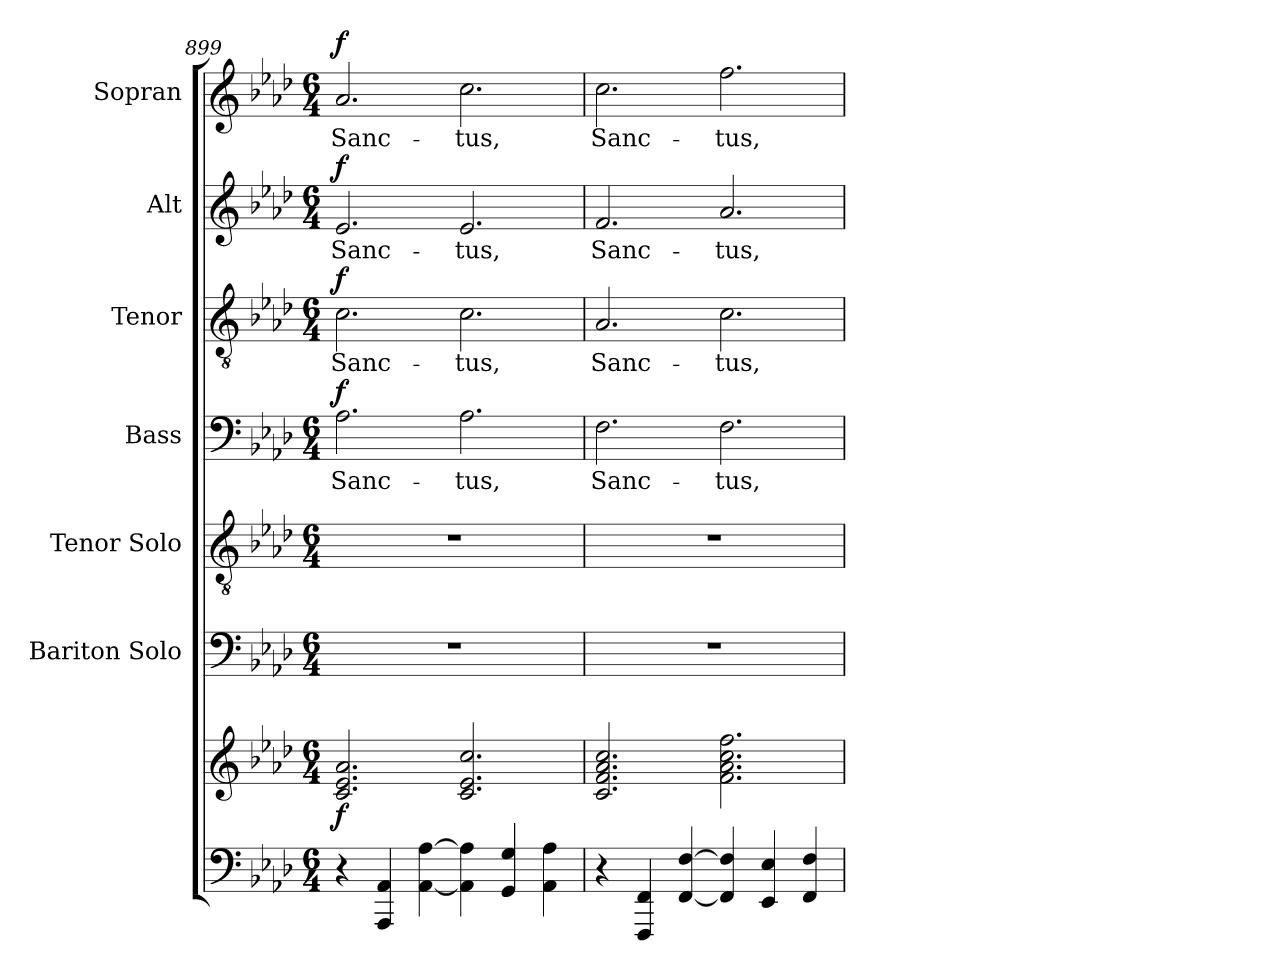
**kern	**kern	**dynam	**kern	**kern	**kern	**text	**dynam	**kern	**text	**dynam	**kern	**text	**dynam	**kern	**text	**dynam
*part7	*part7	*part7	*part6	*part5	*part4	*part4	*part4	*part3	*part3	*part3	*part2	*part2	*part2	*part1	*part1	*part1
*staff8	*staff7	*staff7/8	*staff6	*staff5	*staff4	*staff4	*staff4	*staff3	*staff3	*staff3	*staff2	*staff2	*staff2	*staff1	*staff1	*staff1
*	*	*	*I"Bariton Solo	*I"Tenor Solo	*I"Bass	*	*	*I"Tenor	*	*	*I"Alt	*	*	*I"Sopran	*	*
*	*	*	*	*	*I'B.	*	*	*I'T.	*	*	*I'A.	*	*	*I'S.	*	*
*clefF4	*clefG2	*	*clefF4	*clefGv2	*clefF4	*	*	*clefGv2	*	*	*clefG2	*	*	*clefG2	*	*
*k[b-e-a-d-]	*k[b-e-a-d-]	*	*k[b-e-a-d-]	*k[b-e-a-d-]	*k[b-e-a-d-]	*	*	*k[b-e-a-d-]	*	*	*k[b-e-a-d-]	*	*	*k[b-e-a-d-]	*	*
*A-:	*A-:	*	*A-:	*A-:	*A-:	*	*	*A-:	*	*	*A-:	*	*	*A-:	*	*
*M6/4	*M6/4	*	*M6/4	*M6/4	*M6/4	*	*	*M6/4	*	*	*M6/4	*	*	*M6/4	*	*
=899	=899	=899	=899	=899	=899	=899	=899	=899	=899	=899	=899	=899	=899	=899	=899	=899
!	!	!LO:DY:b	!	!	!	!LO:LY:b	!LO:DY:a	!	!LO:LY:b	!LO:DY:a	!	!LO:LY:b	!LO:DY:a	!	!LO:LY:b	!LO:DY:a
4r	2.c/ 2.e-/ 2.a-/	f	1.r	1.r	2.A-\	Sanc-	f	2.c\	Sanc-	f	2.e-/	Sanc-	f	2.a-/	Sanc-	f
4AAA-/ 4AA-/	.	.	.	.	.	.	.	.	.	.	.	.	.	.	.	.
[4AA-\ [4A-\	.	.	.	.	.	.	.	.	.	.	.	.	.	.	.	.
!	!	!	!	!	!	!LO:LY:b	!	!	!LO:LY:b	!	!	!LO:LY:b	!	!	!LO:LY:b	!
4AA-\] 4A-\]	2.c/ 2.e-/ 2.cc/	.	.	.	2.A-\	-tus,	.	2.c\	-tus,	.	2.e-/	-tus,	.	2.cc\	-tus,	.
4GG/ 4G/	.	.	.	.	.	.	.	.	.	.	.	.	.	.	.	.
4AA-\ 4A-\	.	.	.	.	.	.	.	.	.	.	.	.	.	.	.	.
=900	=900	=900	=900	=900	=900	=900	=900	=900	=900	=900	=900	=900	=900	=900	=900	=900
!	!	!	!	!	!	!LO:LY:b	!	!	!LO:LY:b	!	!	!LO:LY:b	!	!	!LO:LY:b	!
4r	2.c/ 2.f/ 2.a-/ 2.cc/	.	1.r	1.r	2.F\	Sanc-	.	2.A-/	Sanc-	.	2.f/	Sanc-	.	2.cc\	Sanc-	.
4FFF/ 4FF/	.	.	.	.	.	.	.	.	.	.	.	.	.	.	.	.
[4FF/ [4F/	.	.	.	.	.	.	.	.	.	.	.	.	.	.	.	.
!	!	!	!	!	!	!LO:LY:b	!	!	!LO:LY:b	!	!	!LO:LY:b	!	!	!LO:LY:b	!
4FF/] 4F/]	2.f\ 2.a-\ 2.cc\ 2.ff\	.	.	.	2.F\	-tus,	.	2.c\	-tus,	.	2.a-/	-tus,	.	2.ff\	-tus,	.
4EE-/ 4E-/	.	.	.	.	.	.	.	.	.	.	.	.	.	.	.	.
4FF/ 4F/	.	.	.	.	.	.	.	.	.	.	.	.	.	.	.	.
=	=	=	=	=	=	=	=	=	=	=	=	=	=	=	=	=
*-	*-	*-	*-	*-	*-	*-	*-	*-	*-	*-	*-	*-	*-	*-	*-	*-
